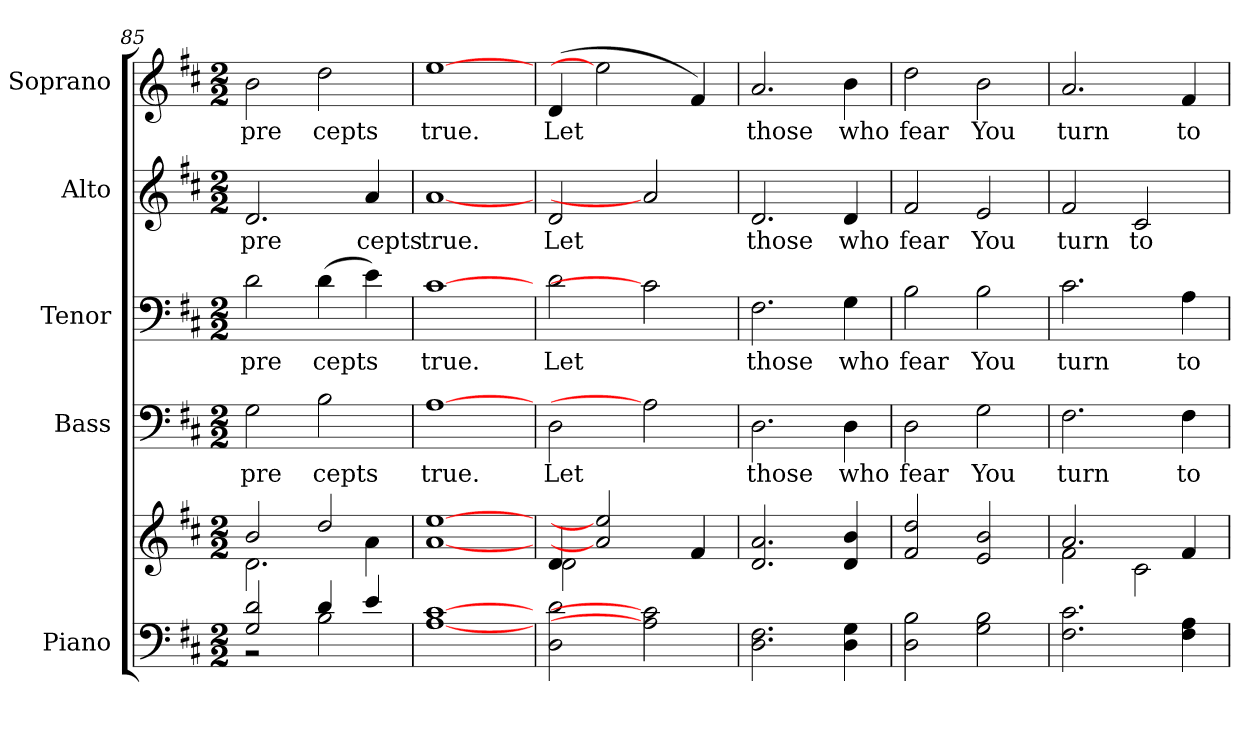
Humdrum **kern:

**kern	**kern	**kern	**text	**kern	**text	**kern	**text	**kern	**text
*part5	*part5	*part4	*part4	*part3	*part3	*part2	*part2	*part1	*part1
*staff6	*staff5	*staff4	*staff4	*staff3	*staff3	*staff2	*staff2	*staff1	*staff1
*I"Piano	*	*I"Bass	*	*I"Tenor	*	*I"Alto	*	*I"Soprano	*
*I'Pno.	*	*I'B.	*	*I'T.	*	*I'A.	*	*I'S.	*
*clefF4	*clefG2	*clefF4	*	*clefF4	*	*clefG2	*	*clefG2	*
*k[f#c#]	*k[f#c#]	*k[f#c#]	*	*k[f#c#]	*	*k[f#c#]	*	*k[f#c#]	*
*D:	*D:	*D:	*	*D:	*	*D:	*	*D:	*
*M2/2	*M2/2	*M2/2	*	*M2/2	*	*M2/2	*	*M2/2	*
=85	=85	=85	=85	=85	=85	=85	=85	=85	=85
*^	*^	*	*	*	*	*	*	*	*
!	!	!	!	!	!LO:LY:b:color=#000000	!	!	!	!	!	!
!	!	!	!	!	!	!	!LO:LY:b:color=#000000	!	!	!	!
!	!	!	!	!	!	!	!	!	!LO:LY:b:color=#000000	!	!
!	!	!	!	!	!	!	!	!	!	!	!LO:LY:b:color=#000000
2Gi/ 2di	2r	2bi/	2.di\	2Gi\	pre	2di\	pre	2.di/	pre	2bi\	pre
!	!	!	!	!	!LO:LY:b:color=#000000	!	!	!	!	!	!
!	!	!	!	!	!	!	!LO:LY:b:color=#000000	!	!	!	!
!	!	!	!	!	!	!	!	!	!	!	!LO:LY:b:color=#000000
4di/	2Bi\	2ddi/	.	2Bi\	cepts	(4di\	cepts	.	.	2ddi\	cepts
!	!	!	!	!	!	!	!	!	!LO:LY:b:color=#000000	!	!
4ei/	.	.	4ai\	.	.	4ei\)	.	4ai/	cepts	.	.
*v	*v	*	*	*	*	*	*	*	*	*	*
*	*v	*v	*	*	*	*	*	*	*	*
=86	=86	=86	=86	=86	=86	=86	=86	=86	=86
*	*^	*	*	*	*	*	*	*	*
!	!	!	!	!LO:LY:b:color=#000000	!	!	!	!	!	!
*	*v	*v	*	*	*	*	*	*	*	*
*	*^	*	*	*	*	*	*	*	*
!	!	!	!	!	!	!LO:LY:b:color=#000000	!	!	!	!
*	*v	*v	*	*	*	*	*	*	*	*
*	*^	*	*	*	*	*	*	*	*
!	!	!	!	!	!	!	!	!LO:LY:b:color=#000000	!	!
*	*v	*v	*	*	*	*	*	*	*	*
*	*^	*	*	*	*	*	*	*	*
!	!	!	!	!	!	!	!	!	!	!LO:LY:b:color=#000000
*	*v	*v	*	*	*	*	*	*	*	*
[1Ai [1c#i	[1ai [1eei	[1Ai	true.	[1c#i	true.	[1ai	true.	[1eei	true.
=87	=87	=87	=87	=87	=87	=87	=87	=87	=87
*	*^	*	*	*	*	*	*	*	*
!	!	!	!	!LO:LY:b:color=#000000	!	!	!	!	!	!
!	!	!	!	!	!	!LO:LY:b:color=#000000	!	!	!	!
!	!	!	!	!	!	!	!	!LO:LY:b:color=#000000	!	!
!	!	!	!	!	!	!	!	!	!	!LO:LY:b:color=#000000
2Di\ 2di	4di/	2di\	2Di\	Let	2di\	Let	2di/	Let	(4di/	Let
.	2ai] 2eei]	.	.	.	.	.	.	.	2eei]	.
2Ai] 2c#i]	.	2ryy	2Ai]	.	2c#i]	.	2ai]	.	.	.
.	4f#i/	.	.	.	.	.	.	.	4f#i/)	.
*	*v	*v	*	*	*	*	*	*	*	*
=88	=88	=88	=88	=88	=88	=88	=88	=88	=88
!	!	!	!LO:LY:b:color=#000000	!	!	!	!	!	!
!	!	!	!	!	!LO:LY:b:color=#000000	!	!	!	!
!	!	!	!	!	!	!	!LO:LY:b:color=#000000	!	!
!	!	!	!	!	!	!	!	!	!LO:LY:b:color=#000000
2.Di\ 2.F#i	2.di/ 2.ai	2.Di\	those	2.F#i\	those	2.di/	those	2.ai/	those
!	!	!	!LO:LY:b:color=#000000	!	!	!	!	!	!
!	!	!	!	!	!LO:LY:b:color=#000000	!	!	!	!
!	!	!	!	!	!	!	!LO:LY:b:color=#000000	!	!
!	!	!	!	!	!	!	!	!	!LO:LY:b:color=#000000
4Di\ 4Gi	4di/ 4bi	4Di\	who	4Gi\	who	4di/	who	4bi\	who
=89	=89	=89	=89	=89	=89	=89	=89	=89	=89
!	!	!	!LO:LY:b:color=#000000	!	!	!	!	!	!
!	!	!	!	!	!LO:LY:b:color=#000000	!	!	!	!
!	!	!	!	!	!	!	!LO:LY:b:color=#000000	!	!
!	!	!	!	!	!	!	!	!	!LO:LY:b:color=#000000
2Di\ 2Bi	2f#i/ 2ddi	2Di\	fear	2Bi\	fear	2f#i/	fear	2ddi\	fear
!	!	!	!LO:LY:b:color=#000000	!	!	!	!	!	!
!	!	!	!	!	!LO:LY:b:color=#000000	!	!	!	!
!	!	!	!	!	!	!	!LO:LY:b:color=#000000	!	!
!	!	!	!	!	!	!	!	!	!LO:LY:b:color=#000000
2Gi\ 2Bi	2ei/ 2bi	2Gi\	You	2Bi\	You	2ei/	You	2bi\	You
!!LO:PB:g=z
=90	=90	=90	=90	=90	=90	=90	=90	=90	=90
*	*^	*	*	*	*	*	*	*	*
!	!	!	!	!LO:LY:b:color=#000000	!	!	!	!	!	!
!	!	!	!	!	!	!LO:LY:b:color=#000000	!	!	!	!
!	!	!	!	!	!	!	!	!LO:LY:b:color=#000000	!	!
!	!	!	!	!	!	!	!	!	!	!LO:LY:b:color=#000000
2.F#i\ 2.c#i	2.ai/	2f#i\	2.F#i\	turn	2.c#i\	turn	2f#i/	turn	2.ai/	turn
!	!	!	!	!	!	!	!	!LO:LY:b:color=#000000	!	!
.	.	2c#i\	.	.	.	.	2c#i/	to	.	.
!	!	!	!	!LO:LY:b:color=#000000	!	!	!	!	!	!
!	!	!	!	!	!	!LO:LY:b:color=#000000	!	!	!	!
!	!	!	!	!	!	!	!	!	!	!LO:LY:b:color=#000000
4F#i\ 4Ai	4f#i/	.	4F#i\	to	4Ai\	to	.	.	4f#i/	to
*	*v	*v	*	*	*	*	*	*	*	*
=	=	=	=	=	=	=	=	=	=
*-	*-	*-	*-	*-	*-	*-	*-	*-	*-
